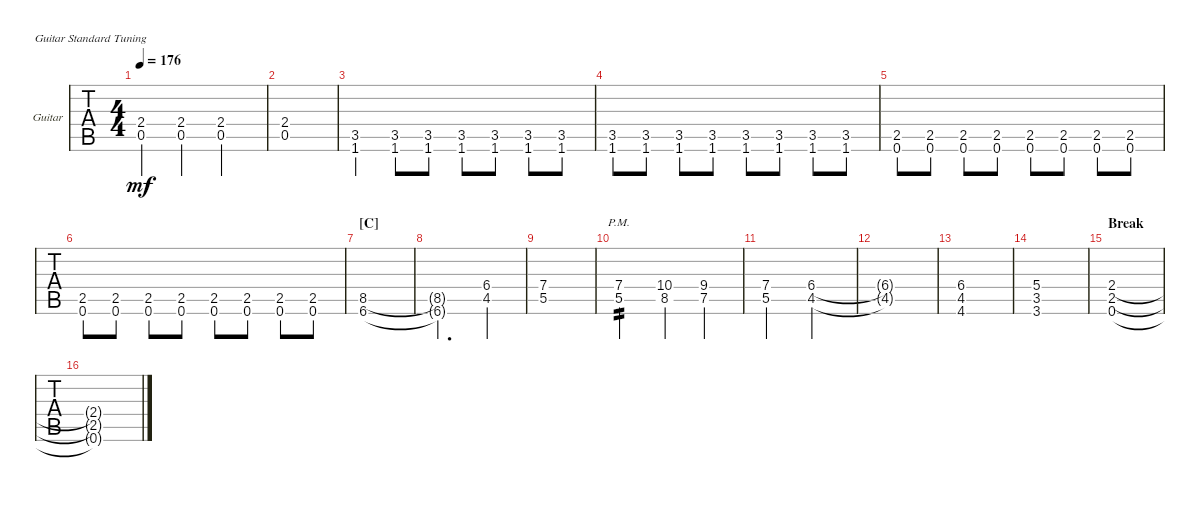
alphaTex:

\defaultSystemsLayout 4
\bracketExtendMode groupsimilarinstruments
\firstSystemTrackNameOrientation horizontal
\otherSystemsTrackNameOrientation horizontal
\track ("Guitar" "Guitar") {instrument distortionguitar}
\staff {tabs}
\tuning (E4 B3 G3 D3 A2 E2)
\ts (4 4)
\tempo 176
\clef g2
\ks c
(0.5 2.4).4{dy mf} (0.5 2.4).4 (0.5{st} 2.4{st}).2 |
(0.5 2.4).1 |
(1.6 3.5).4 (1.6 3.5).8 (1.6 3.5).8 (1.6 3.5).8 (1.6 3.5).8 (1.6 3.5).8 (1.6 3.5).8 |
(1.6 3.5).8 (1.6 3.5).8 (1.6 3.5).8 (1.6 3.5).8 (1.6 3.5).8 (1.6 3.5).8 (1.6 3.5).8 (1.6 3.5).8 |
(2.5 0.6).8 (2.5 0.6).8 (2.5 0.6).8 (2.5 0.6).8 (2.5 0.6).8 (2.5 0.6).8 (2.5 0.6).8 (2.5 0.6).8 |
(2.5 0.6).8 (2.5 0.6).8 (2.5 0.6).8 (2.5 0.6).8 (2.5 0.6).8 (2.5 0.6).8 (2.5 0.6).8 (2.5 0.6).8 |
\section ("C" "")
(8.5 6.6).1 |
(8.5{t} 6.6{t}).2{d} (4.5 6.4).4 |
(5.5 7.4).1 |
(5.5 7.4{pm}).2{tp 2} (8.5 10.4).4 (9.4 7.5).4 |
(5.5 7.4).2 (4.5 6.4).2 |
(4.5{t} 6.4{t}).1 |
(4.5 6.4 4.6).1 |
(3.5 5.4 3.6).1 |
\section ("" "Break")
(0.6 2.5 2.4).1 |
(2.4{t} 2.5{t} 0.6{t}).1
